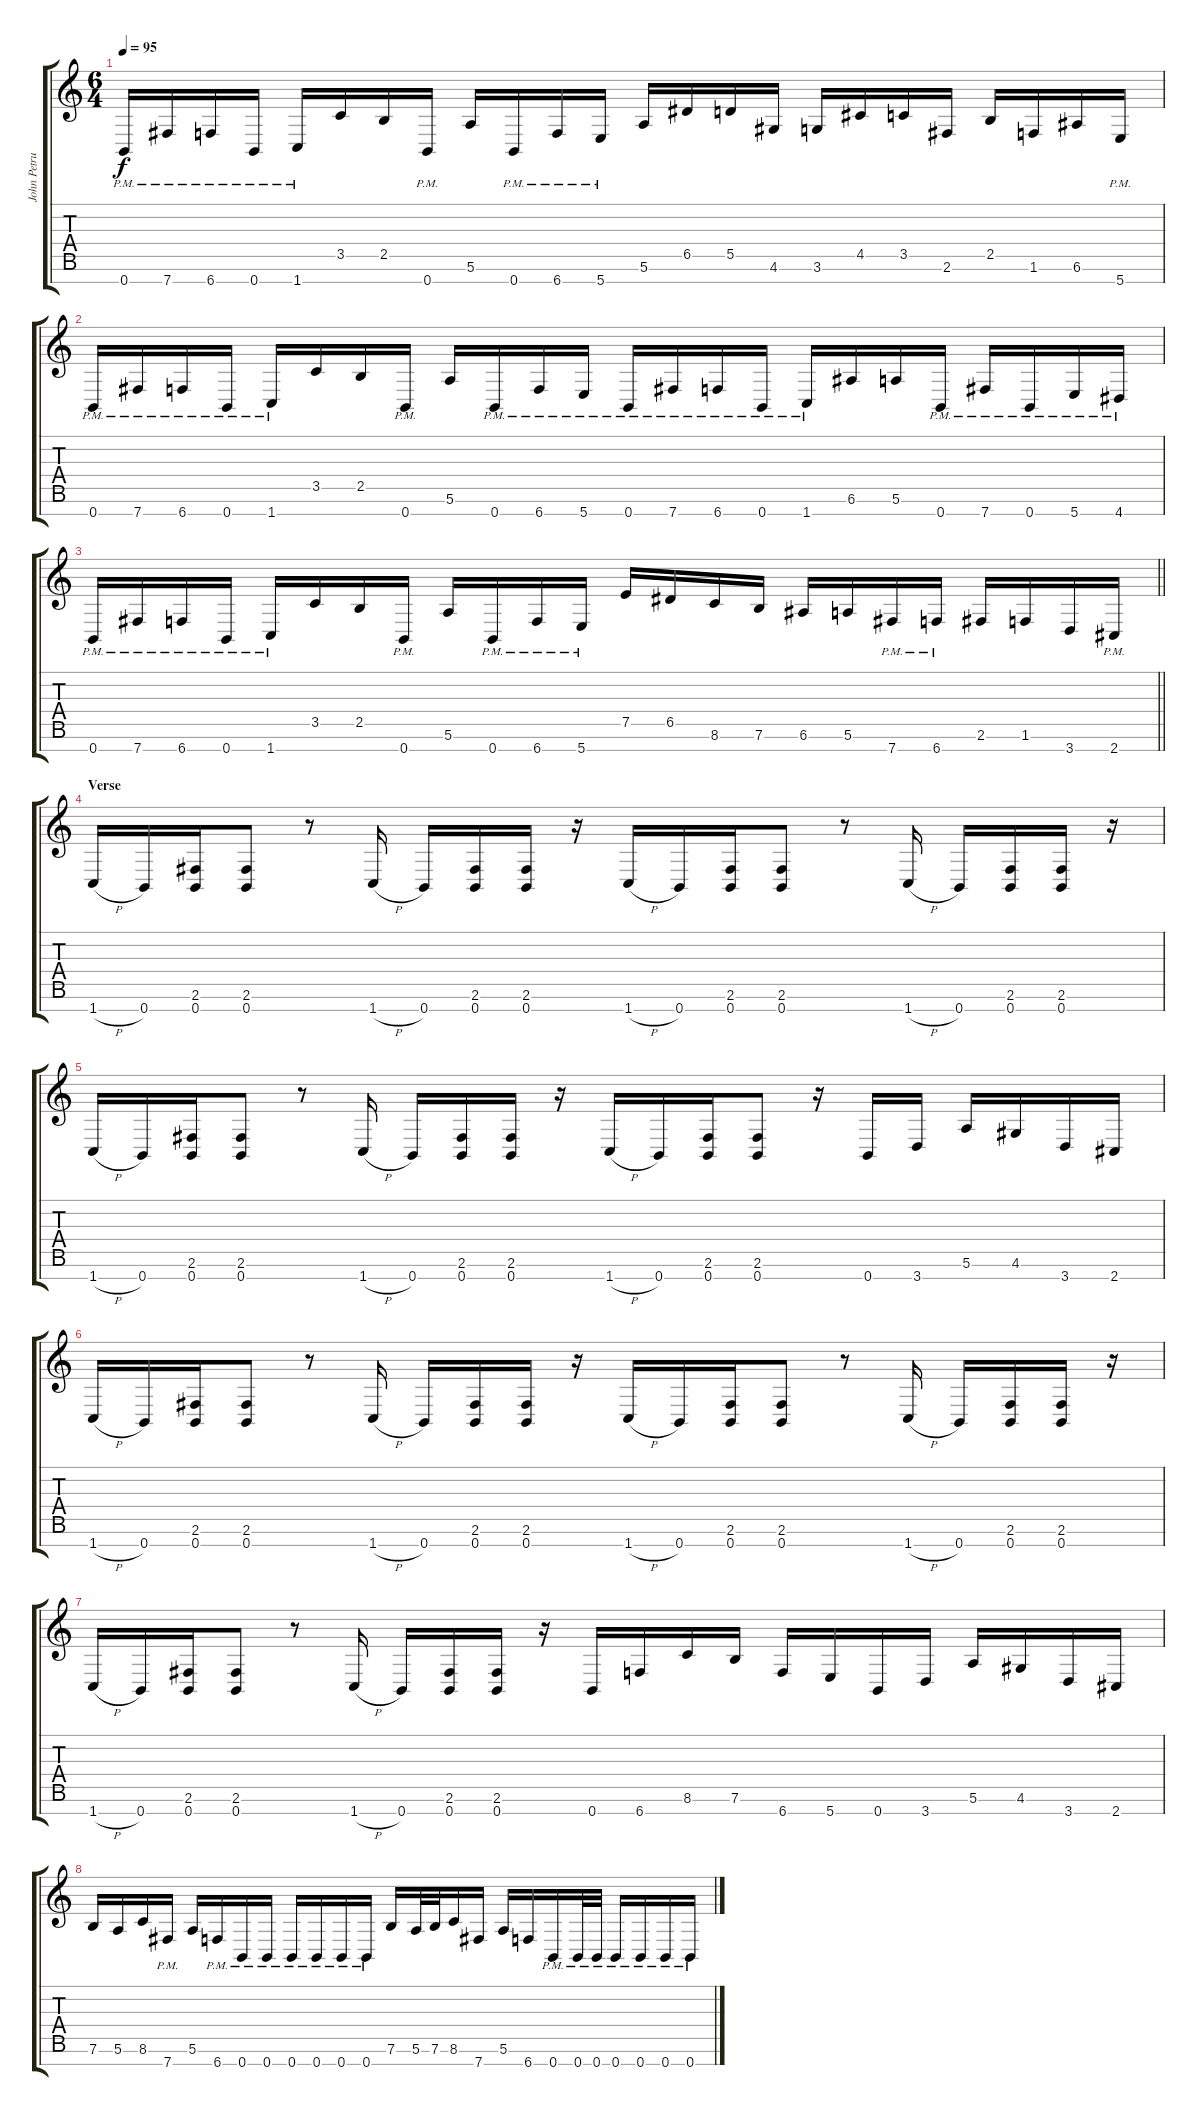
\track ("John Petrucci" "John Petru") {instrument overdrivenguitar}
\staff {score tabs}
\tuning (E4 B3 G3 D3 A2 E2 B1) {hide}
\ts (6 4)
\tempo 95
\clef g2
\ks c
0.7{pm}.16{dy f} 7.7{pm}.16 6.7{pm}.16 0.7{pm}.16 1.7{pm}.16 3.5.16 2.5.16 0.7{pm}.16 5.6.16 0.7{pm}.16 6.7{pm}.16 5.7{pm}.16 5.6.16 6.5.16 5.5.16 4.6.16 3.6.16 4.5.16 3.5.16 2.6.16 2.5.16 1.6.16 6.6.16 5.7{pm}.16 |
0.7{pm}.16 7.7{pm}.16 6.7{pm}.16 0.7{pm}.16 1.7{pm}.16 3.5.16 2.5.16 0.7{pm}.16 5.6.16 0.7{pm}.16 6.7{pm}.16 5.7{pm}.16 0.7{pm}.16 7.7{pm}.16 6.7{pm}.16 0.7{pm}.16 1.7{pm}.16 6.6.16 5.6.16 0.7{pm}.16 7.7{pm}.16 0.7{pm}.16 5.7{pm}.16 4.7{pm}.16 |
\barLineRight lightlight
0.7{pm}.16 7.7{pm}.16 6.7{pm}.16 0.7{pm}.16 1.7{pm}.16 3.5.16 2.5.16 0.7{pm}.16 5.6.16 0.7{pm}.16 6.7{pm}.16 5.7{pm}.16 7.5.16 6.5.16 8.6.16 7.6.16 6.6.16 5.6.16 7.7{pm}.16 6.7{pm}.16 2.6.16 1.6.16 3.7.16 2.7{pm}.16 |
\section ("" "Verse")
1.7{h}.16 0.7.16 (2.6 0.7).16 (2.6 0.7).8 r.8 1.7{h}.16 0.7.16 (2.6 0.7).16 (2.6 0.7).16 r.16 1.7{h}.16 0.7.16 (2.6 0.7).16 (2.6 0.7).8 r.8 1.7{h}.16 0.7.16 (2.6 0.7).16 (2.6 0.7).16 r.16 |
1.7{h}.16 0.7.16 (2.6 0.7).16 (2.6 0.7).8 r.8 1.7{h}.16 0.7.16 (2.6 0.7).16 (2.6 0.7).16 r.16 1.7{h}.16 0.7.16 (2.6 0.7).16 (2.6 0.7).8 r.16 0.7.16 3.7.16 5.6.16 4.6.16 3.7.16 2.7.16 |
1.7{h}.16 0.7.16 (2.6 0.7).16 (2.6 0.7).8 r.8 1.7{h}.16 0.7.16 (2.6 0.7).16 (2.6 0.7).16 r.16 1.7{h}.16 0.7.16 (2.6 0.7).16 (2.6 0.7).8 r.8 1.7{h}.16 0.7.16 (2.6 0.7).16 (2.6 0.7).16 r.16 |
1.7{h}.16 0.7.16 (2.6 0.7).16 (2.6 0.7).8 r.8 1.7{h}.16 0.7.16 (2.6 0.7).16 (2.6 0.7).16 r.16 0.7.16 6.7.16 8.6.16 7.6.16 6.7.16 5.7.16 0.7.16 3.7.16 5.6.16 4.6.16 3.7.16 2.7.16 |
7.6.16 5.6.16 8.6.16 7.7{pm}.16 5.6.16 6.7{pm}.16 0.7{pm}.16 0.7{pm}.16 0.7{pm}.16 0.7{pm}.16 0.7{pm}.16 0.7{pm}.16 7.6.16 5.6.32 7.6.32 8.6.16 7.7.16 5.6.16 6.7.16 0.7{pm}.16 0.7{pm}.32 0.7{pm}.32 0.7{pm}.16 0.7{pm}.16 0.7{pm}.16 0.7{pm}.16
